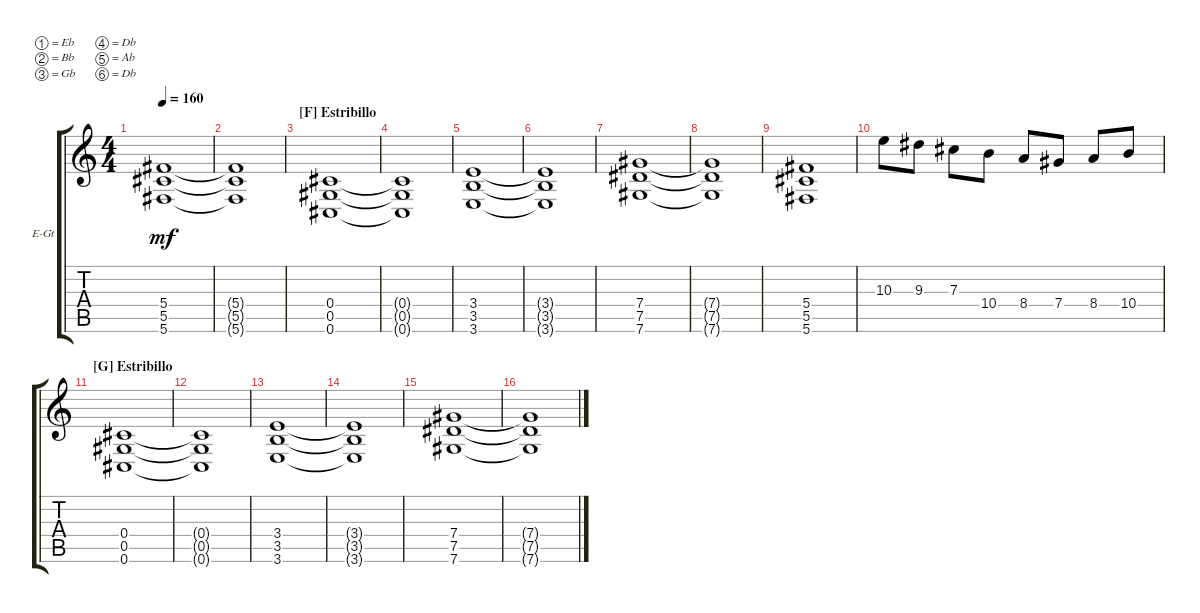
\bracketExtendMode groupsimilarinstruments
\firstSystemTrackNameOrientation horizontal
\otherSystemsTrackNameOrientation horizontal
\track ("Matt Heafy" "E-Gt") {instrument distortionguitar}
\staff {score tabs}
\tuning (Eb4 Bb3 Gb3 Db3 Ab2 Db2)
\ts (4 4)
\tempo 160
\clef g2
\ks c
(5.6 5.5 5.4).1{dy mf} |
(5.4{t} 5.5{t} 5.6{t}).1 |
\section ("F" "Estribillo")
(0.6 0.5 0.4).1 |
(0.4{t} 0.5{t} 0.6{t}).1 |
(3.6 3.5 3.4).1 |
(3.4{t} 3.5{t} 3.6{t}).1 |
(7.6 7.5 7.4).1 |
(7.4{t} 7.5{t} 7.6{t}).1 |
(5.6 5.5 5.4).1 |
10.3.8 9.3.8 7.3.8 10.4.8 8.4.8 7.4.8 8.4.8 10.4.8 |
\section ("G" "Estribillo")
(0.6 0.5 0.4).1 |
(0.4{t} 0.5{t} 0.6{t}).1 |
(3.6 3.5 3.4).1 |
(3.4{t} 3.5{t} 3.6{t}).1 |
(7.6 7.5 7.4).1 |
(7.4{t} 7.5{t} 7.6{t}).1
